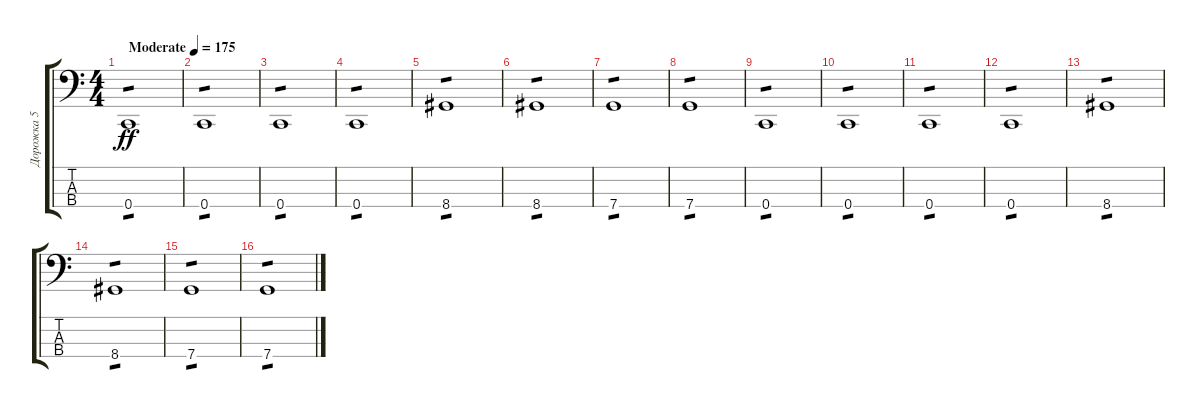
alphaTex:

\track ("Дорожка 5" "Дорожка 5") {instrument electricbassfinger}
\staff {score tabs}
\tuning (Eb2 Bb1 F1 C1) {hide}
\ts (4 4)
\tempo (175 "Moderate")
\clef f4
\ks c
0.4.1{tp 1 dy ff instrument electricbassfinger} |
0.4.1{tp 1} |
0.4.1{tp 1} |
0.4.1{tp 1} |
8.4.1{tp 1} |
8.4.1{tp 1} |
7.4.1{tp 1} |
7.4.1{tp 1} |
0.4.1{tp 1} |
0.4.1{tp 1} |
0.4.1{tp 1} |
0.4.1{tp 1} |
8.4.1{tp 1} |
8.4.1{tp 1} |
7.4.1{tp 1} |
7.4.1{tp 1}
